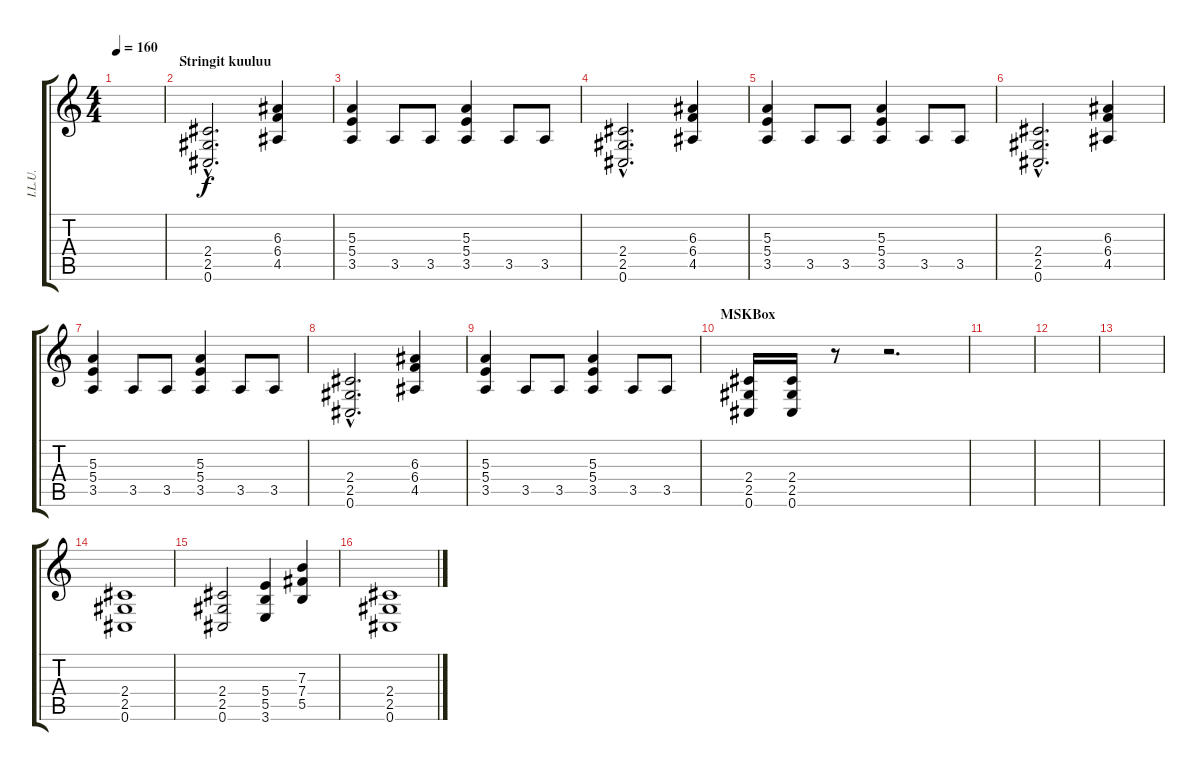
\track ("I.L.U." "I.L.U.") {instrument distortionguitar}
\staff {score tabs}
\tuning (Db4 Ab3 E3 B2 Gb2 Db2) {hide}
\ts (4 4)
\tempo 160
\clef g2
\ks c
|
\section ("" "Stringit kuuluu")
(2.4{hac} 2.5{hac} 0.6{hac}).2{d} (6.3 6.4 4.5).4 |
(5.3 5.4 3.5).4 3.5.8 3.5.8 (5.3 5.4 3.5).4 3.5.8 3.5.8 |
(2.4{hac} 2.5{hac} 0.6{hac}).2{d} (6.3 6.4 4.5).4 |
(5.3 5.4 3.5).4 3.5.8 3.5.8 (5.3 5.4 3.5).4 3.5.8 3.5.8 |
(2.4{hac} 2.5{hac} 0.6{hac}).2{d} (6.3 6.4 4.5).4 |
(5.3 5.4 3.5).4 3.5.8 3.5.8 (5.3 5.4 3.5).4 3.5.8 3.5.8 |
(2.4{hac} 2.5{hac} 0.6{hac}).2{d} (6.3 6.4 4.5).4 |
(5.3 5.4 3.5).4 3.5.8 3.5.8 (5.3 5.4 3.5).4 3.5.8 3.5.8 |
\section ("" "MSKBox")
(2.4 2.5 0.6).16 (2.4 2.5 0.6).16 r.8 r.2{d} |
|
|
|
(2.4 2.5 0.6).1 |
(2.4 2.5 0.6).2 (5.4 5.5 3.6).4 (7.3 7.4 5.5).4 |
(2.4 2.5 0.6).1
